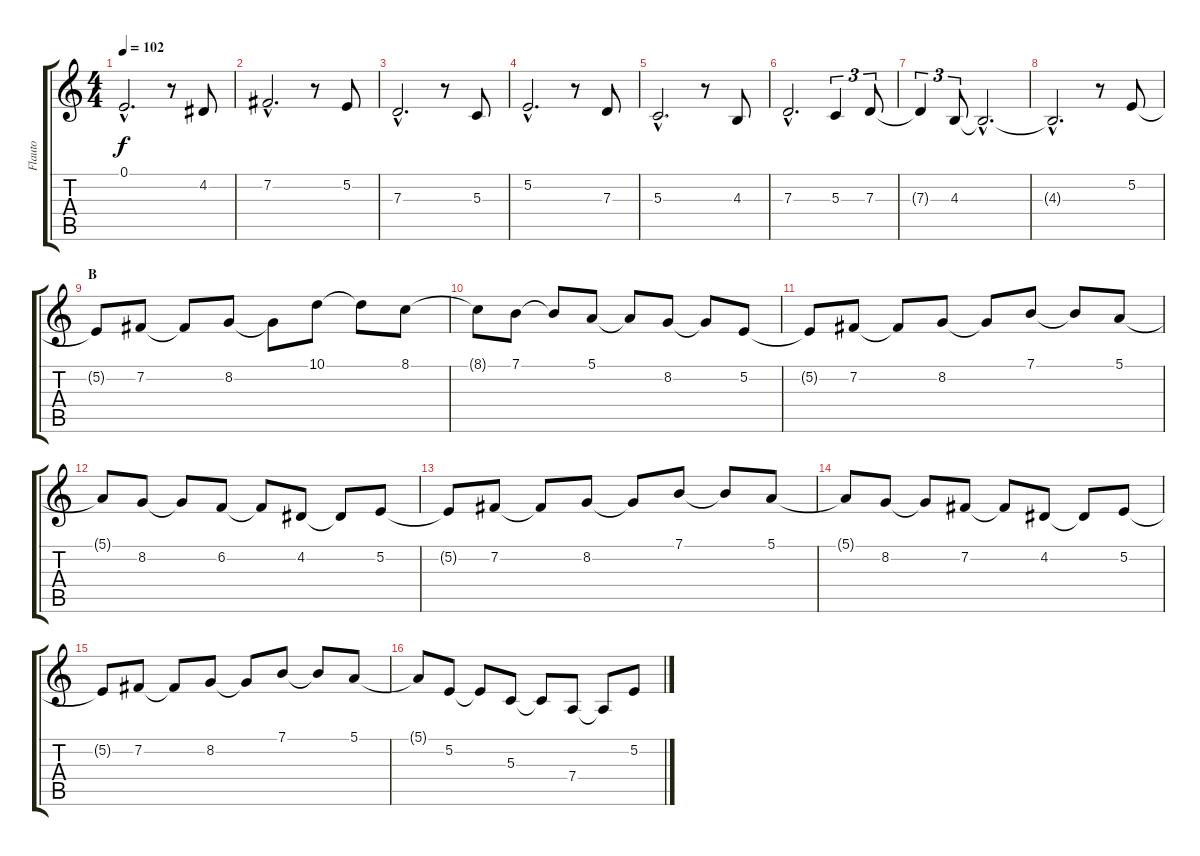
\track ("Flauto" "Flauto") {instrument flute}
\staff {score tabs}
\tuning (E4 B3 G3 D3 A2 E2) {hide}
\ts (4 4)
\tempo 102
\clef g2
\ks c
0.1{hac}.2{d dy f} r.8 4.2.8 |
7.2{hac}.2{d} r.8 5.2.8 |
7.3{hac}.2{d} r.8 5.3.8 |
5.2{hac}.2{d} r.8 7.3.8 |
5.3{hac}.2{d} r.8 4.3.8 |
7.3{hac}.2{d} 5.3.4{tu (3 2)} 7.3.8{tu (3 2)} |
7.3{t}.4{tu (3 2)} 4.3.8{tu (3 2)} 4.3{hac t}.2{d} |
4.3{hac t}.2{d} r.8 5.2.8 |
\section ("" "B")
5.2{t}.8 7.2.8 7.2{t}.8 8.2.8 8.2{t}.8 10.1.8 10.1{t}.8 8.1.8 |
8.1{t}.8 7.1.8 7.1{t}.8 5.1.8 5.1{t}.8 8.2.8 8.2{t}.8 5.2.8 |
5.2{t}.8 7.2.8 7.2{t}.8 8.2.8 8.2{t}.8 7.1.8 7.1{t}.8 5.1.8 |
5.1{t}.8 8.2.8 8.2{t}.8 6.2.8 6.2{t}.8 4.2.8 4.2{t}.8 5.2.8 |
5.2{t}.8 7.2.8 7.2{t}.8 8.2.8 8.2{t}.8 7.1.8 7.1{t}.8 5.1.8 |
5.1{t}.8 8.2.8 8.2{t}.8 7.2.8 7.2{t}.8 4.2.8 4.2{t}.8 5.2.8 |
5.2{t}.8 7.2.8 7.2{t}.8 8.2.8 8.2{t}.8 7.1.8 7.1{t}.8 5.1.8 |
5.1{t}.8 5.2.8 5.2{t}.8 5.3.8 5.3{t}.8 7.4.8 7.4{t}.8 5.2.8
